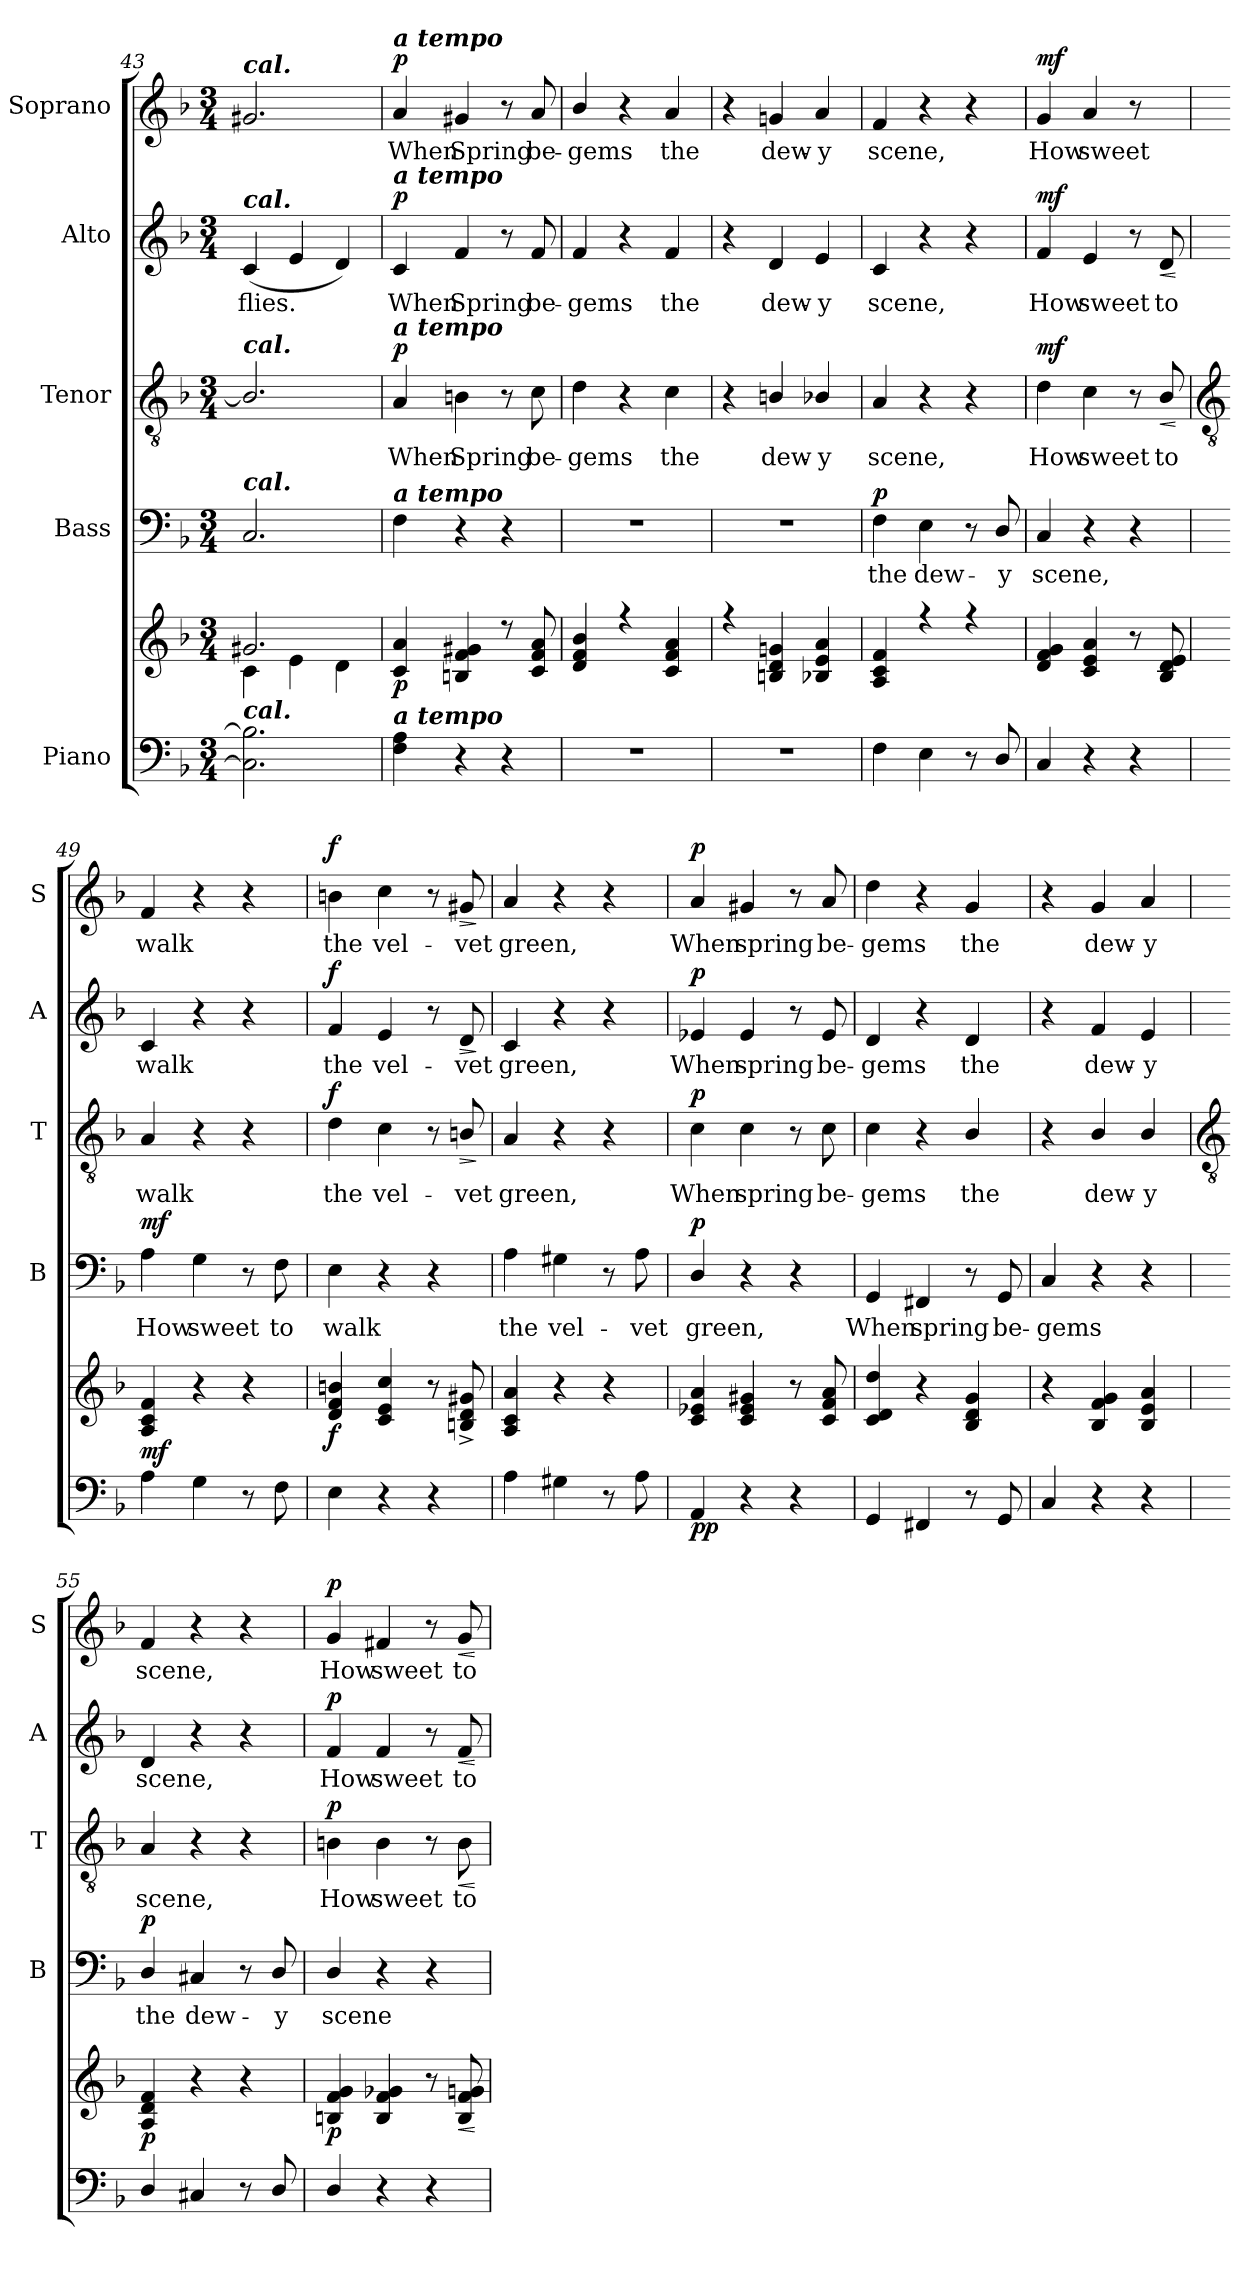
**kern	**kern	**dynam	**kern	**text	**dynam	**kern	**text	**dynam	**kern	**text	**dynam	**kern	**text	**dynam
*part5	*part5	*part5	*part4	*part4	*part4	*part3	*part3	*part3	*part2	*part2	*part2	*part1	*part1	*part1
*staff6	*staff5	*staff5/6	*staff4	*staff4	*staff4	*staff3	*staff3	*staff3	*staff2	*staff2	*staff2	*staff1	*staff1	*staff1
*I"Piano	*	*	*I"Bass	*	*	*I"Tenor	*	*	*I"Alto	*	*	*I"Soprano	*	*
*	*	*	*I'B	*	*	*I'T	*	*	*I'A	*	*	*I'S	*	*
!!LO:LB:g=z
*clefF4	*clefG2	*	*clefF4	*	*	*clefGv2	*	*	*clefG2	*	*	*clefG2	*	*
*k[b-]	*k[b-]	*	*k[b-]	*	*	*k[b-]	*	*	*k[b-]	*	*	*k[b-]	*	*
*F:	*F:	*	*F:	*	*	*F:	*	*	*F:	*	*	*F:	*	*
*M3/4	*M3/4	*	*M3/4	*	*	*M3/4	*	*	*M3/4	*	*	*M3/4	*	*
=43	=43	=43	=43	=43	=43	=43	=43	=43	=43	=43	=43	=43	=43	=43
*	*^	*	*	*	*	*	*	*	*	*	*	*	*	*
!	!	!	!	!	!	!	!	!	!	!	!	!	!LO:TX:a:Bi:t=cal.	!	!
!	!	!	!	!	!	!	!	!	!	!LO:TX:a:Bi:t=cal.	!	!	!	!	!
!	!	!	!	!	!	!	!LO:TX:a:Bi:t=cal.	!	!	!	!	!	!	!	!
!	!	!	!	!LO:TX:a:Bi:t=cal.	!	!	!	!	!	!	!	!	!	!	!
!LO:TX:a:Bi:t=cal.	!	!	!	!	!	!	!	!	!	!	!	!	!	!	!
!	!	!	!	!	!	!	!	!	!	!	!LO:LY:b	!	!	!	!
2.C] 2.B-]	2.g#X	4c\	.	2.C	.	.	2.B-/]	.	.	(<4c	flies.	.	2.g#X	.	.
.	.	4e\	.	.	.	.	.	.	.	4e	.	.	.	.	.
.	.	4d\	.	.	.	.	.	.	.	4d)	.	.	.	.	.
=44	=44	=44	=44	=44	=44	=44	=44	=44	=44	=44	=44	=44	=44	=44	=44
!	!	!	!	!	!	!	!	!	!	!	!	!	!LO:TX:a:Bi:t=a tempo	!	!
!	!	!	!	!	!	!	!	!	!	!LO:TX:a:Bi:t=a tempo	!	!	!	!	!
!	!	!	!	!	!	!	!LO:TX:a:Bi:t=a tempo	!	!	!	!	!	!	!	!
!	!	!	!	!LO:TX:a:Bi:t=a tempo	!	!	!	!	!	!	!	!	!	!	!
!LO:TX:a:Bi:t=a tempo	!	!	!	!	!	!	!	!	!	!	!	!	!	!	!
!	!	!LO:N:vis=1	!LO:DY:b	!	!	!	!	!LO:LY:b	!LO:DY:b	!	!LO:LY:b	!LO:DY:b	!	!LO:LY:b	!LO:DY:b
4F 4A	4c/ 4a/	2.ryy	p	4F	.	.	4A	When	p	4c	When	p	4a/	When	p
!	!	!	!	!	!	!	!	!LO:LY:b	!	!	!LO:LY:b	!	!	!LO:LY:b	!
4r	4Bn 4f 4g#X	.	.	4r	.	.	4Bn	Spring	.	4f	Spring	.	4g#X	Spring	.
4r	8r	.	.	4r	.	.	8r	.	.	8r	.	.	8r	.	.
!	!	!	!	!	!	!	!	!LO:LY:b	!	!	!LO:LY:b	!	!	!LO:LY:b	!
.	8c 8f 8a	.	.	.	.	.	8c	be-	.	8f	be-	.	8a	be-	.
=45	=45	=45	=45	=45	=45	=45	=45	=45	=45	=45	=45	=45	=45	=45	=45
!LO:N:vis=1	!	!LO:N:vis=1	!	!LO:N:vis=1	!	!	!	!LO:LY:b	!	!	!LO:LY:b	!	!	!LO:LY:b	!
2.r	4d/ 4f/ 4b-/	2.ryy	.	2.r	.	.	4d	-gems	.	4f	-gems	.	4b-/	-gems	.
.	4r	.	.	.	.	.	4r	.	.	4r	.	.	4r	.	.
!	!	!	!	!	!	!	!	!LO:LY:b	!	!	!LO:LY:b	!	!	!LO:LY:b	!
.	4c 4f 4a	.	.	.	.	.	4c	the	.	4f	the	.	4a	the	.
=46	=46	=46	=46	=46	=46	=46	=46	=46	=46	=46	=46	=46	=46	=46	=46
!LO:N:vis=1	!	!LO:N:vis=1	!	!LO:N:vis=1	!	!	!	!	!	!	!	!	!	!	!
2.r	4r	2.ryy	.	2.r	.	.	4r	.	.	4r	.	.	4r	.	.
!	!	!	!	!	!	!	!	!LO:LY:b	!	!	!LO:LY:b	!	!	!LO:LY:b	!
.	4Bn 4d 4gn	.	.	.	.	.	4Bn/	dew-	.	4d	dew-	.	4gn	dew-	.
!	!	!	!	!	!	!	!	!LO:LY:b	!	!	!LO:LY:b	!	!	!LO:LY:b	!
.	4B-X 4e 4a	.	.	.	.	.	4B-X/	-y	.	4e	-y	.	4a	-y	.
=47	=47	=47	=47	=47	=47	=47	=47	=47	=47	=47	=47	=47	=47	=47	=47
!	!	!LO:N:vis=1	!	!	!LO:LY:b	!LO:DY:b	!	!LO:LY:b	!	!	!LO:LY:b	!	!	!LO:LY:b	!
4F	4A 4c 4f	2.ryy	.	4F	the	p	4A	scene,	.	4c	scene,	.	4f	scene,	.
!	!	!	!	!	!LO:LY:b	!	!	!	!	!	!	!	!	!	!
4E	4r	.	.	4E	dew-	.	4r	.	.	4r	.	.	4r	.	.
8r	4r	.	.	8r	.	.	4r	.	.	4r	.	.	4r	.	.
!	!	!	!	!	!LO:LY:b	!	!	!	!	!	!	!	!	!	!
8D/	.	.	.	8D/	-y	.	.	.	.	.	.	.	.	.	.
=48	=48	=48	=48	=48	=48	=48	=48	=48	=48	=48	=48	=48	=48	=48	=48
!	!	!LO:N:vis=1	!LO:DY:b	!	!LO:LY:b	!	!	!LO:LY:b	!LO:DY:b	!	!LO:LY:b	!LO:DY:b	!	!LO:LY:b	!LO:DY:b
4C	4d 4f 4g	2.ryy	mf	4C	scene,	.	4d	How	mf	4f	How	mf	4g	How	mf
!	!	!	!	!	!	!	!	!LO:LY:b	!	!	!LO:LY:b	!	!	!LO:LY:b	!
4r	4c 4e 4a	.	.	4r	.	.	4c	sweet	.	4e	sweet	.	4a	sweet	.
4r	8r	.	.	4r	.	.	8r	.	.	8r	.	.	8r	.	.
!	!	!	!	!	!	!	!	!LO:LY:b	!LO:HP:b	!	!LO:LY:b	!LO:HP:b	!	!	!
.	8B- 8d 8e	.	.	.	.	.	8B-/	to	<	8d	to	<	8ryy	.	.
*	*v	*v	*	*	*	*	*	*	*	*	*	*	*	*	*
.	.	.	.	.	.	.	.	[	.	.	[	.	.	.
!!LO:LB:g=z
=49	=49	=49	=49	=49	=49	=49	=49	=49	=49	=49	=49	=49	=49	=49
*	*	*	*	*	*	*clefGv2	*	*	*	*	*	*	*	*
!	!	!LO:DY:a=2	!	!LO:LY:b	!LO:DY:b	!	!LO:LY:b	!	!	!LO:LY:b	!	!	!LO:LY:b	!
4A	4A 4c 4f	mf	4A	How	mf	4A	walk	.	4c	walk	.	4f	walk	.
!	!	!	!	!LO:LY:b	!	!	!	!	!	!	!	!	!	!
4G	4r	.	4G	sweet	.	4r	.	.	4r	.	.	4r	.	.
8r	4r	.	8r	.	.	4r	.	.	4r	.	.	4r	.	.
!	!	!	!	!LO:LY:b	!	!	!	!	!	!	!	!	!	!
8F	.	.	8F	to	.	.	.	.	.	.	.	.	.	.
=50	=50	=50	=50	=50	=50	=50	=50	=50	=50	=50	=50	=50	=50	=50
!	!	!LO:DY:b	!	!LO:LY:b	!	!	!LO:LY:b	!LO:DY:b	!	!LO:LY:b	!LO:DY:b	!	!LO:LY:b	!LO:DY:b
4E	4d 4f 4bn	f	4E	walk	.	4d	the	f	4f	the	f	4bn	the	f
!	!	!	!	!	!	!	!LO:LY:b	!	!	!LO:LY:b	!	!	!LO:LY:b	!
4r	4c 4e 4cc	.	4r	.	.	4c	vel-	.	4e	vel-	.	4cc	vel-	.
4r	8r	.	4r	.	.	8r	.	.	8r	.	.	8r	.	.
!	!	!	!	!	!	!	!LO:LY:b	!LO:HP:b	!	!LO:LY:b	!LO:HP:b	!	!LO:LY:b	!LO:HP:b
.	8Bn^ 8d^ 8g#X^	.	.	.	.	8Bn/	-vet	>	8d	-vet	>	8g#X	-vet	>
.	.	.	.	.	.	.	.	]	.	.	]	.	.	]
=51	=51	=51	=51	=51	=51	=51	=51	=51	=51	=51	=51	=51	=51	=51
!	!	!	!	!LO:LY:b	!	!	!LO:LY:b	!	!	!LO:LY:b	!	!	!LO:LY:b	!
4A	4A 4c 4a	.	4A	the	.	4A	green,	.	4c	green,	.	4a	green,	.
!	!	!	!	!LO:LY:b	!	!	!	!	!	!	!	!	!	!
4G#X	4r	.	4G#X	vel-	.	4r	.	.	4r	.	.	4r	.	.
8r	4r	.	8r	.	.	4r	.	.	4r	.	.	4r	.	.
!	!	!	!	!LO:LY:b	!	!	!	!	!	!	!	!	!	!
8A	.	.	8A	-vet	.	.	.	.	.	.	.	.	.	.
=52	=52	=52	=52	=52	=52	=52	=52	=52	=52	=52	=52	=52	=52	=52
!	!	!LO:DY:b=2	!	!LO:LY:b	!	!	!LO:LY:b	!	!	!LO:LY:b	!	!	!LO:LY:b	!
!	!	!LO:DY:n=1:b	!	!	!LO:DY:b	!	!	!LO:DY:b	!	!	!LO:DY:b	!	!	!LO:DY:b
4AA	4c 4e-X 4a	p p	4D/	green,	p	4c	When	p	4e-X	When	p	4a	When	p
!	!	!	!	!	!	!	!LO:LY:b	!	!	!LO:LY:b	!	!	!LO:LY:b	!
4r	4c 4e- 4g#X	.	4r	.	.	4c	spring	.	4e-	spring	.	4g#X	spring	.
4r	8r	.	4r	.	.	8r	.	.	8r	.	.	8r	.	.
!	!	!	!	!	!	!	!LO:LY:b	!	!	!LO:LY:b	!	!	!LO:LY:b	!
.	8c 8f 8a	.	.	.	.	8c	be-	.	8e-	be-	.	8a	be-	.
=53	=53	=53	=53	=53	=53	=53	=53	=53	=53	=53	=53	=53	=53	=53
!	!	!	!	!LO:LY:b	!	!	!LO:LY:b	!	!	!LO:LY:b	!	!	!LO:LY:b	!
4GG	4c 4d 4dd	.	4GG	When	.	4c	-gems	.	4d	-gems	.	4dd	-gems	.
!	!	!	!	!LO:LY:b	!	!	!	!	!	!	!	!	!	!
4FF#X	4r	.	4FF#X	spring	.	4r	.	.	4r	.	.	4r	.	.
!	!	!	!	!	!	!	!LO:LY:b	!	!	!LO:LY:b	!	!	!LO:LY:b	!
8r	4B- 4d 4g	.	8r	.	.	4B-/	the	.	4d	the	.	4g	the	.
!	!	!	!	!LO:LY:b	!	!	!	!	!	!	!	!	!	!
8GG	.	.	8GG	be-	.	.	.	.	.	.	.	.	.	.
=54	=54	=54	=54	=54	=54	=54	=54	=54	=54	=54	=54	=54	=54	=54
!	!	!	!	!LO:LY:b	!	!	!	!	!	!	!	!	!	!
4C	4r	.	4C	-gems	.	4r	.	.	4r	.	.	4r	.	.
!	!	!	!	!	!	!	!LO:LY:b	!	!	!LO:LY:b	!	!	!LO:LY:b	!
4r	4B- 4f 4g	.	4r	.	.	4B-/	dew-	.	4f	dew-	.	4g	dew-	.
!	!	!	!	!	!	!	!LO:LY:b	!	!	!LO:LY:b	!	!	!LO:LY:b	!
4r	4B- 4e 4a	.	4r	.	.	4B-/	-y	.	4e	-y	.	4a	-y	.
!!LO:LB:g=z
=55	=55	=55	=55	=55	=55	=55	=55	=55	=55	=55	=55	=55	=55	=55
*	*	*	*	*	*	*clefGv2	*	*	*	*	*	*	*	*
!	!	!LO:DY:a=2	!	!LO:LY:b	!LO:DY:b	!	!LO:LY:b	!	!	!LO:LY:b	!	!	!LO:LY:b	!
4D/	4A 4d 4f	p	4D/	the	p	4A	scene,	.	4d	scene,	.	4f	scene,	.
!	!	!	!	!LO:LY:b	!	!	!	!	!	!	!	!	!	!
4C#X	4r	.	4C#X	dew-	.	4r	.	.	4r	.	.	4r	.	.
8r	4r	.	8r	.	.	4r	.	.	4r	.	.	4r	.	.
!	!	!	!	!LO:LY:b	!	!	!	!	!	!	!	!	!	!
8D/	.	.	8D/	-y	.	.	.	.	.	.	.	.	.	.
=56	=56	=56	=56	=56	=56	=56	=56	=56	=56	=56	=56	=56	=56	=56
!	!	!LO:DY:b	!	!LO:LY:b	!	!	!LO:LY:b	!LO:DY:b	!	!LO:LY:b	!LO:DY:b	!	!LO:LY:b	!LO:DY:b
4D/	4Bn 4f 4g	p	4D/	scene	.	4Bn	How	p	4f	How	p	4g	How	p
!	!	!	!	!	!	!	!LO:LY:b	!	!	!LO:LY:b	!	!	!LO:LY:b	!
4r	4B 4f 4g-X	.	4r	.	.	4B	sweet	.	4f	sweet	.	4f#X	sweet	.
4r	8r	.	4r	.	.	8r	.	.	8r	.	.	8r	.	.
!	!	!LO:HP:b	!	!	!	!	!LO:LY:b	!LO:HP:b	!	!LO:LY:b	!LO:HP:b	!	!LO:LY:b	!LO:HP:b
.	8B 8f 8gn	<	.	.	.	8B	to	<	8f	to	<	8g	to	<
.	.	[	.	.	.	.	.	[	.	.	[	.	.	[
=	=	=	=	=	=	=	=	=	=	=	=	=	=	=
*-	*-	*-	*-	*-	*-	*-	*-	*-	*-	*-	*-	*-	*-	*-
